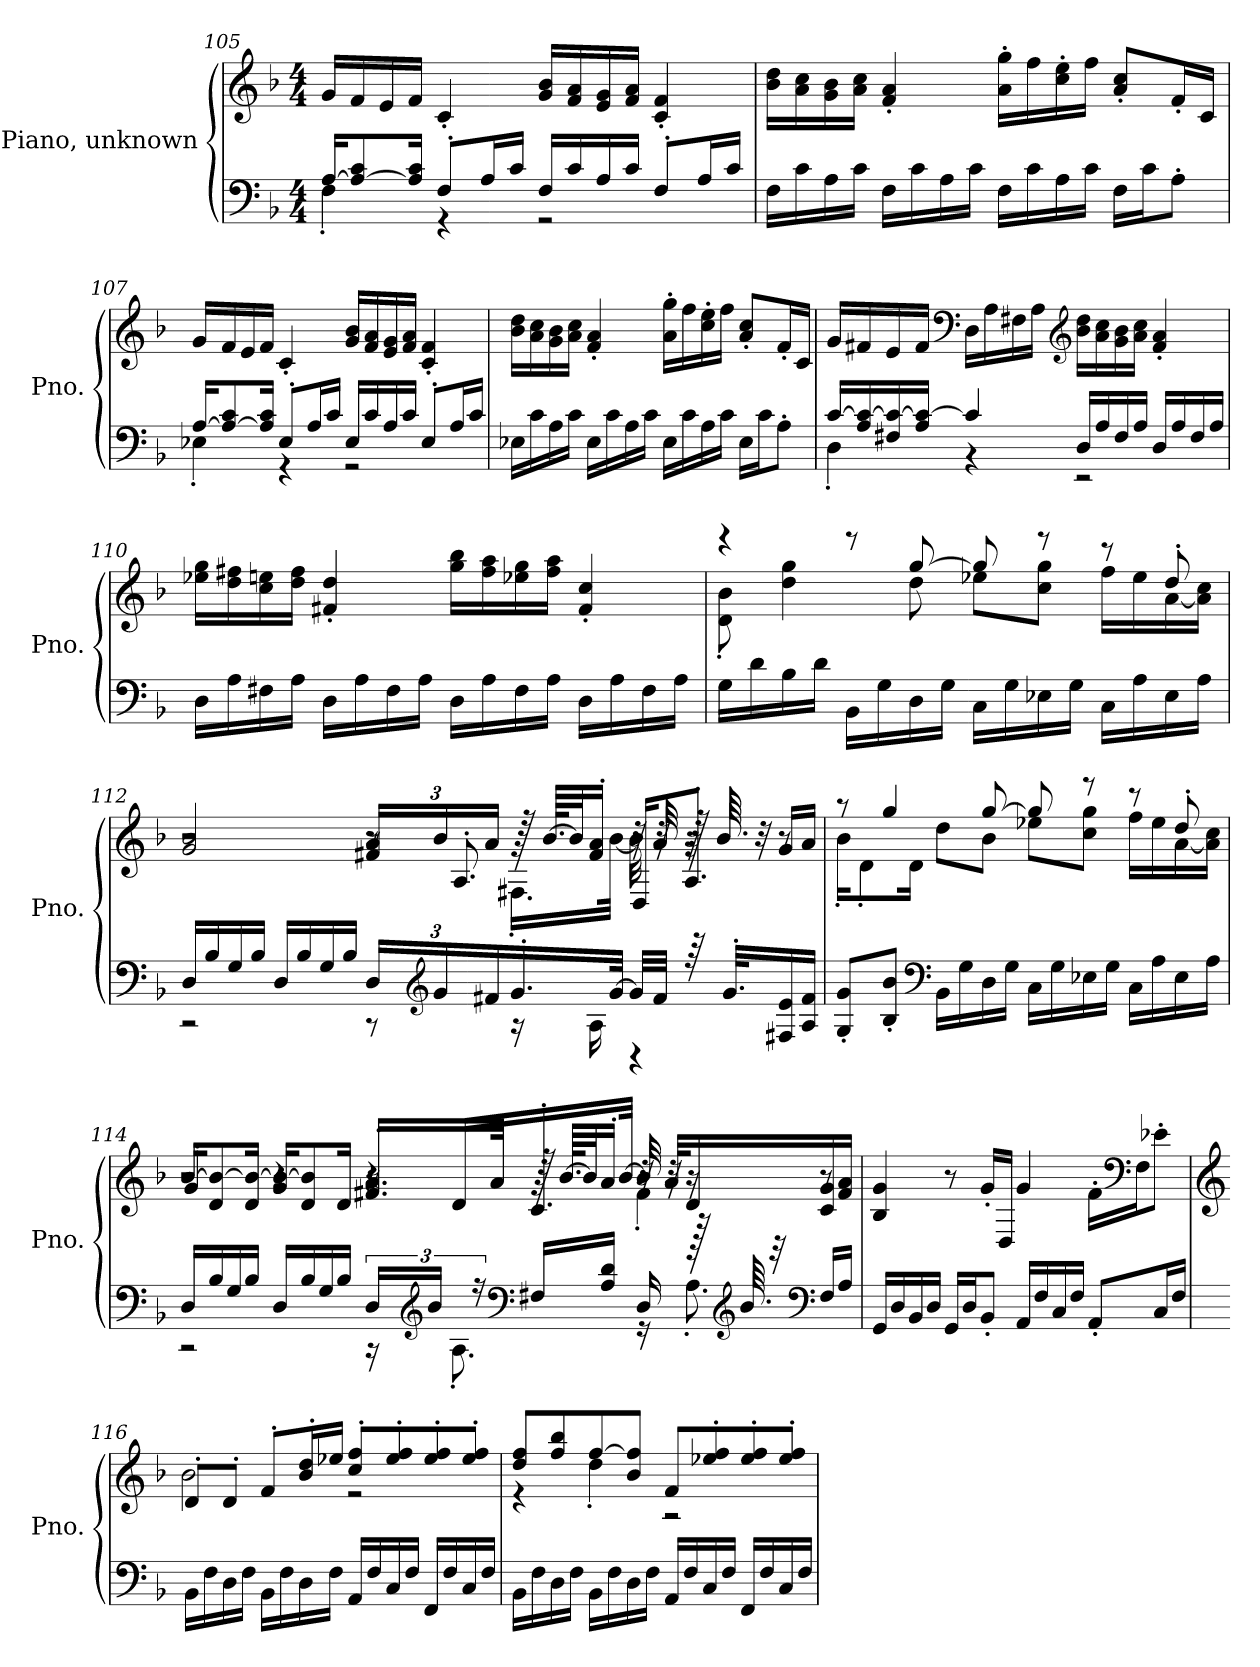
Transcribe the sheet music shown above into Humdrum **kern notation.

**kern	**kern
*part1	*part1
*staff2	*staff1
*I"Piano, unknown	*
*I'Pno.	*
*clefF4	*clefG2
*k[b-]	*k[b-]
*M4/4	*M4/4
=105	=105
*^	*
[16A/KL	4F'\	16g/LL
8A/_ 8c/	.	16f/
.	.	16e/
16A/] 16c/Jk	.	16f/JJ
8F'/L	4r	4c'/
16A/L	.	.
16c/JJ	.	.
16F/LL	2r	16g/ 16b-/LL
16c/	.	16f/ 16a/
16A/	.	16e/ 16g/
16c/JJ	.	16f/ 16a/JJ
8F'/L	.	4c/' 4f/'
16A/L	.	.
16c/JJ	.	.
*v	*v	*
=106	=106
16F\LL	16b-\ 16dd\LL
16c\	16a\ 16cc\
16A\	16g\ 16b-\
16c\JJ	16a\ 16cc\JJ
16F\LL	4f/' 4a/'
16c\	.
16A\	.
16c\JJ	.
16F\LL	16a\' 16gg\'LL
16c\	16ff\
16A\	16cc\' 16ee\'
16c\JJ	16ff\JJ
16F\LL	8a/' 8cc/'L
16c\J	.
8A'\J	16f'/L
.	16c/JJ
!!LO:LB:g=z
=107	=107
*^	*
[16A/KL	4E-X'\	16g/LL
8A/_ 8c/	.	16f/
.	.	16e/
16A/] 16c/Jk	.	16f/JJ
8E-'/L	4r	4c'/
16A/L	.	.
16c/JJ	.	.
16E-/LL	2r	16g/ 16b-/LL
16c/	.	16f/ 16a/
16A/	.	16e/ 16g/
16c/JJ	.	16f/ 16a/JJ
8E-'/L	.	4c/' 4f/'
16A/L	.	.
16c/JJ	.	.
*v	*v	*
=108	=108
16E-X\LL	16b-\ 16dd\LL
16c\	16a\ 16cc\
16A\	16g\ 16b-\
16c\JJ	16a\ 16cc\JJ
16E-\LL	4f/' 4a/'
16c\	.
16A\	.
16c\JJ	.
16E-\LL	16a\' 16gg\'LL
16c\	16ff\
16A\	16cc\' 16ee\'
16c\JJ	16ff\JJ
16E-\LL	8a/' 8cc/'L
16c\J	.
8A'\J	16f'/L
.	16c/JJ
!!LO:PB:g=z
=109	=109
*^	*
[16c/LL	4D'\	16g/LL
16A/ 16c/_	.	16f#X/
16F#X/ 16c/_	.	16e/
16A/ 16c/_JJ	.	16f#/JJ
*	*	*clefF4
4c/]	4r	16D\LL
.	.	16A\
.	.	16F#X\
.	.	16A\JJ
*	*	*clefG2
16D/LL	2r	16b-\ 16dd\LL
16A/	.	16a\ 16cc\
16F#/	.	16g\ 16b-\
16A/JJ	.	16a\ 16cc\JJ
16D/LL	.	4f#/' 4a/'
16A/	.	.
16F#/	.	.
16A/JJ	.	.
*v	*v	*
=110	=110
16D\LL	16ee-X\ 16gg\LL
16A\	16dd\ 16ff#X\
16F#X\	16cc\ 16een\
16A\JJ	16dd\ 16ff#\JJ
16D\LL	4f#X/' 4dd/'
16A\	.
16F#\	.
16A\JJ	.
16D\LL	16gg\ 16bb-\LL
16A\	16ff#\ 16aa\
16F#\	16ee-X\ 16gg\
16A\JJ	16ff#\ 16aa\JJ
16D\LL	4f#/' 4cc/'
16A\	.
16F#\	.
16A\JJ	.
!!LO:LB:g=z
=111	=111
*	*^
16G\LL	4r	8d\' 8b-\'
16d\	.	.
16B-\	.	4dd\ 4gg\
16d\JJ	.	.
16BB-\LL	8r	.
16G\	.	.
16D\	[8gg/	8dd\
16G\JJ	.	.
16C\LL	8gg/]	8ee-X\L
16G\	.	.
16E-X\	8r	8cc\ 8gg\J
16G\JJ	.	.
16C\LL	8r	16ff\LL
16A\	.	16ee-\
16E-\	8dd'/	[16a\
16A\JJ	.	16a\] 16cc\JJ
!!LO:LB:g=z
=112	=112	=112
*^	*	*^
16D/LL	2r	2g/ 2b-/	2r	2r
16B-/	.	.	.	.
16G/	.	.	.	.
16B-/JJ	.	.	.	.
16D/LL	.	.	.	.
16B-/	.	.	.	.
16G/	.	.	.	.
16B-/JJ	.	.	.	.
*Xbrackettup	*	*Xbrackettup	*	*
24D/LL	8r	24f#X/ 24a/LL	8r	16r
*clefG2	*	*	*	*
24g/	.	24b-/	.	.
.	.	.	.	8.A'/
24f#X/	.	24a/JJ	.	.
16.g'/	16r	128r	16.F#X'\LL	.
.	.	[64.b-/KLLL	.	.
.	.	32b-/J]	.	.
.	16A\	16f#/' 16a/'JJ	.	.
[32g/JJk	.	.	[32b-\JJk	.
32g/LLL]	4r	32r	32b-\]	16D/KL
32f#/JJJ	.	32a/	32r	.
64r	.	128r	16r	8.A'/J
.	.	64.b-/	.	.
32.g'/KLL	.	.	.	.
.	.	32r	.	.
16F#X/ 16e/	.	16g/LL	8r	.
16A/ 16f#/JJ	.	16a/JJ	.	.
*v	*v	*	*	*
*	*	*v	*v
!!LO:LB:g=z
=113	=113	=113
8G/' 8g/'L	8r	16b-'\KL
.	.	8d'\
8B-/' 8b-/'J	4gg/	.
.	.	16d\Jk
*clefF4	*	*
16BB-\LL	.	8dd\L
16G\	.	.
16D\	[8gg/	8b-\J
16G\JJ	.	.
16C\LL	8gg/]	8ee-X\L
16G\	.	.
16E-X\	8r	8cc\ 8gg\J
16G\JJ	.	.
16C\LL	8r	16ff\LL
16A\	.	16ee-\
16E-\	8dd'/	[16a\
16A\JJ	.	16a\] 16cc\JJ
!!LO:LB:g=z
=114	=114	=114
*^	*	*^
16D/LL	2r	[16b-/KL	2r	4g'/
16B-/	.	8d/ 8b-/_	.	.
16G/	.	.	.	.
16B-/JJ	.	16d/ 16b-/_Jk	.	.
16D/LL	.	16g/ 16b-/_KL	.	4r
16B-/	.	8d/ 8b-/]	.	.
16G/	.	.	.	.
16B-/JJ	.	16d/Jk	.	.
*brackettup	*	*	*	*
24D/LL	16r	16.f#X/' 16.a/'LL	4r	16r
*clefG2	*	*	*	*
24b-/JJ	.	.	.	.
.	8.A'\	.	.	16d/LL
24r	.	.	.	.
.	.	32a/JJk	.	.
*clefF4	*	*	*	*
16F#X/LL	.	128r	.	16.c'/
.	.	[64.b-/KLLL	.	.
.	.	32b-/J]	.	.
16A/ 16d/JJ	.	16a'/JJ	.	.
.	.	.	.	[32b-/JJk
16D/	16r	32r	4f#'\	32b-/]
.	.	32a/KLL	.	32r
128r	8.A'\	16d/	.	16r
*clefG2	*	*	*	*
64.b-/	.	.	.	.
32r	.	.	.	.
*clefF4	*	*	*	*
16F#/LL	.	16c/ 16g/	.	8r
16A/JJ	.	16f#/ 16a/JJ	.	.
*v	*v	*	*	*
*	*v	*v	*v
!!LO:LB:g=z
=115	=115
16GG/LL	4B-/ 4g/
16D/	.
16BB-/	.
16D/JJ	.
16GG/LL	8r
16D/J	.
8BB-'/J	16g'/LL
.	16D/JJ
16AA/LL	4g/
16F/	.
16C/	.
16F/JJ	.
8AA'/L	16f'\LL
*	*clefF4
.	16F\J
16C/L	8e-X'\J
16F/JJ	.
=116	=116
*	*clefG2
*	*^
16BB-\LL	8d'/L	2b-\
16F\	.	.
16D\	8d'/J	.
16F\JJ	.	.
16BB-\LL	8f'/L	.
16F\	.	.
16D\	16b-/' 16dd/'L	.
16F\JJ	16ee-X/JJ	.
16AA/LL	8cc/' 8ff/'L	2r
16F/	.	.
16C/	8ee-/' 8ff/'	.
16F/JJ	.	.
16FF/LL	8ee-/' 8ff/'	.
16F/	.	.
16C/	8ee-/' 8ff/'J	.
16F/JJ	.	.
!!LO:PB:g=z	!!
=117	=117	=117
16BB-\LL	8dd/ 8ff/L	4r
16F\	.	.
16D\	8ff/ 8bb-/	.
16F\JJ	.	.
16BB-\LL	[8ff/	4dd'\
16F\	.	.
16D\	8b-/ 8ff/]J	.
16F\JJ	.	.
16AA/LL	8f/L	2r
16F/	.	.
16C/	8ee-X/' 8ff/'	.
16F/JJ	.	.
16FF/LL	8ee-/' 8ff/'	.
16F/	.	.
16C/	8ee-/' 8ff/'J	.
16F/JJ	.	.
*	*v	*v
=	=
*-	*-
